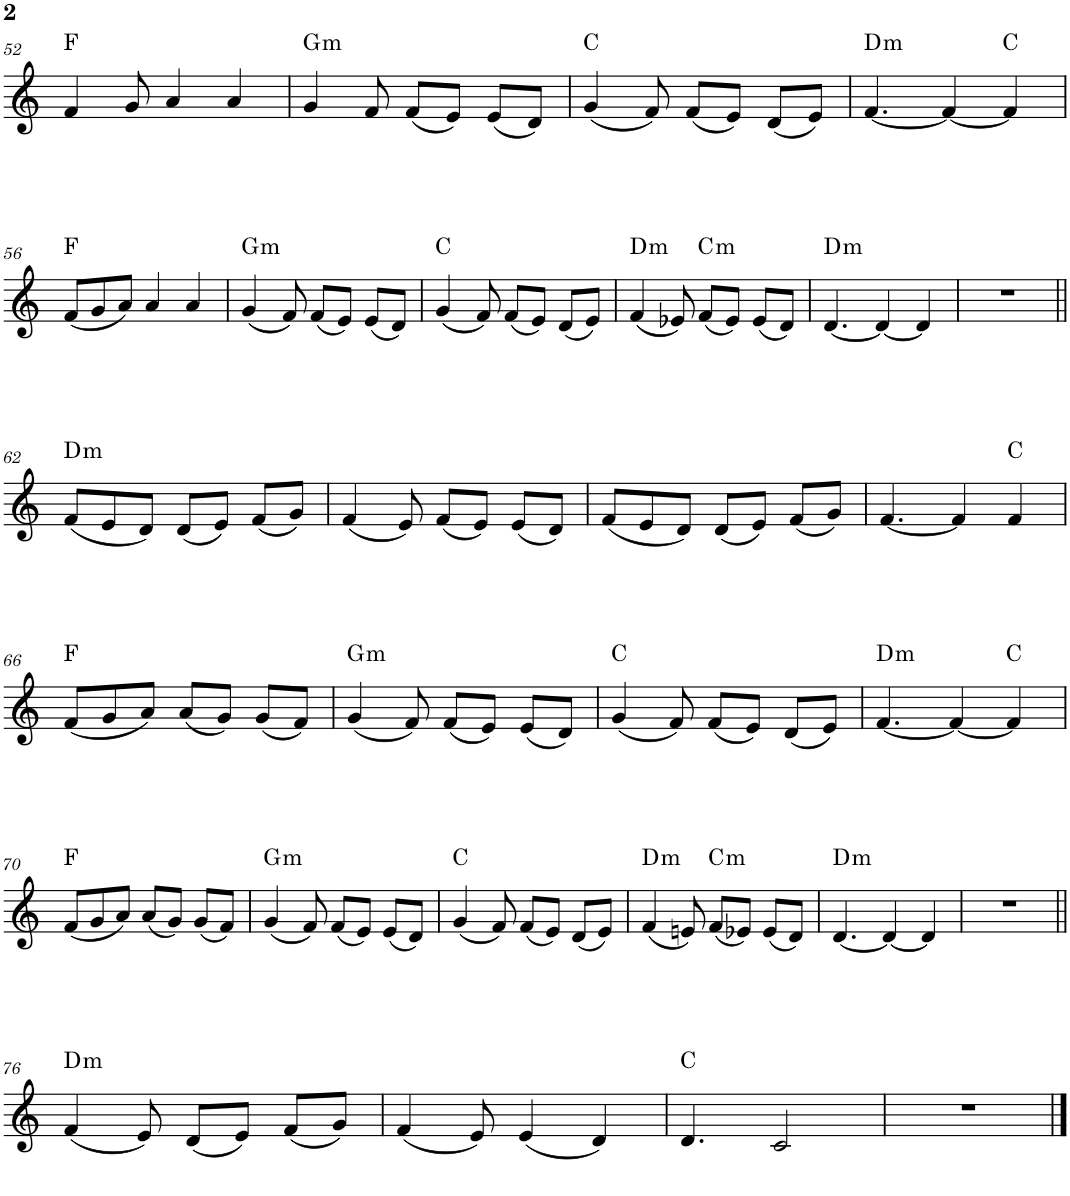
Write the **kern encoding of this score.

**kern	**harte
*part1	*part1
*staff1	*
*I"Piano	*
*I'Pno.	*
!!LO:PB:g=z
*clefG2	*
*k[]	*
*M7/8	*
=52	=52
4f/	F:maj
8g/	.
4a/	.
4a/	.
=53	=53
!	!LO:H:kt=m
4g/	G:min
8f/	.
(8f/L	.
8e/J)	.
(8e/L	.
8d/J)	.
=54	=54
(4g/	C:maj
8f/)	.
(8f/L	.
8e/J)	.
(8d/L	.
8e/J)	.
=55	=55
!	!LO:H:kt=m
[4.f/	D:min
4f/_	.
4f/]	C:maj
!!LO:LB:g=z
=56	=56
(8f/L	F:maj
8g/	.
8a/J)	.
4a/	.
4a/	.
=57	=57
!	!LO:H:kt=m
(4g/	G:min
8f/)	.
(8f/L	.
8e/J)	.
(8e/L	.
8d/J)	.
=58	=58
(4g/	C:maj
8f/)	.
(8f/L	.
8e/J)	.
(8d/L	.
8e/J)	.
=59	=59
!	!LO:H:kt=m
(4f/	D:min
8e-X/)	.
!	!LO:H:kt=m
(8f/L	C:min
8e-/J)	.
(8e-/L	.
8d/J)	.
=60	=60
!	!LO:H:kt=m
[4.d/	D:min
4d/_	.
4d/]	.
=61	=61
2..r	.
!!LO:LB:g=z
=62||	=62||
!	!LO:H:kt=m
(8f/L	D:min
8e/	.
8d/J)	.
(8d/L	.
8e/J)	.
(8f/L	.
8g/J)	.
=63	=63
(4f/	.
8e/)	.
(8f/L	.
8e/J)	.
(8e/L	.
8d/J)	.
=64	=64
(8f/L	.
8e/	.
8d/J)	.
(8d/L	.
8e/J)	.
(8f/L	.
8g/J)	.
=65	=65
[4.f/	.
4f/]	.
4f/	C:maj
!!LO:LB:g=z
=66	=66
(8f/L	F:maj
8g/	.
8a/J)	.
(8a/L	.
8g/J)	.
(8g/L	.
8f/J)	.
=67	=67
!	!LO:H:kt=m
(4g/	G:min
8f/)	.
(8f/L	.
8e/J)	.
(8e/L	.
8d/J)	.
=68	=68
(4g/	C:maj
8f/)	.
(8f/L	.
8e/J)	.
(8d/L	.
8e/J)	.
=69	=69
!	!LO:H:kt=m
[4.f/	D:min
4f/_	.
4f/]	C:maj
!!LO:LB:g=z
=70	=70
(8f/L	F:maj
8g/	.
8a/J)	.
(8a/L	.
8g/J)	.
(8g/L	.
8f/J)	.
=71	=71
!	!LO:H:kt=m
(4g/	G:min
8f/)	.
(8f/L	.
8e/J)	.
(8e/L	.
8d/J)	.
=72	=72
(4g/	C:maj
8f/)	.
(8f/L	.
8e/J)	.
(8d/L	.
8e/J)	.
=73	=73
!	!LO:H:kt=m
(4f/	D:min
8en/)	.
!	!LO:H:kt=m
(8f/L	C:min
8e-X/J)	.
(8e-/L	.
8d/J)	.
=74	=74
!	!LO:H:kt=m
[4.d/	D:min
4d/_	.
4d/]	.
=75	=75
2..r	.
!!LO:LB:g=z
=76||	=76||
!	!LO:H:kt=m
(4f/	D:min
8e/)	.
(8d/L	.
8e/J)	.
(8f/L	.
8g/J)	.
=77	=77
(4f/	.
8e/)	.
(4e/	.
4d/)	.
=78	=78
4.d/	C:maj
2c/	.
=79	=79
2..r	.
==	==
*-	*-
